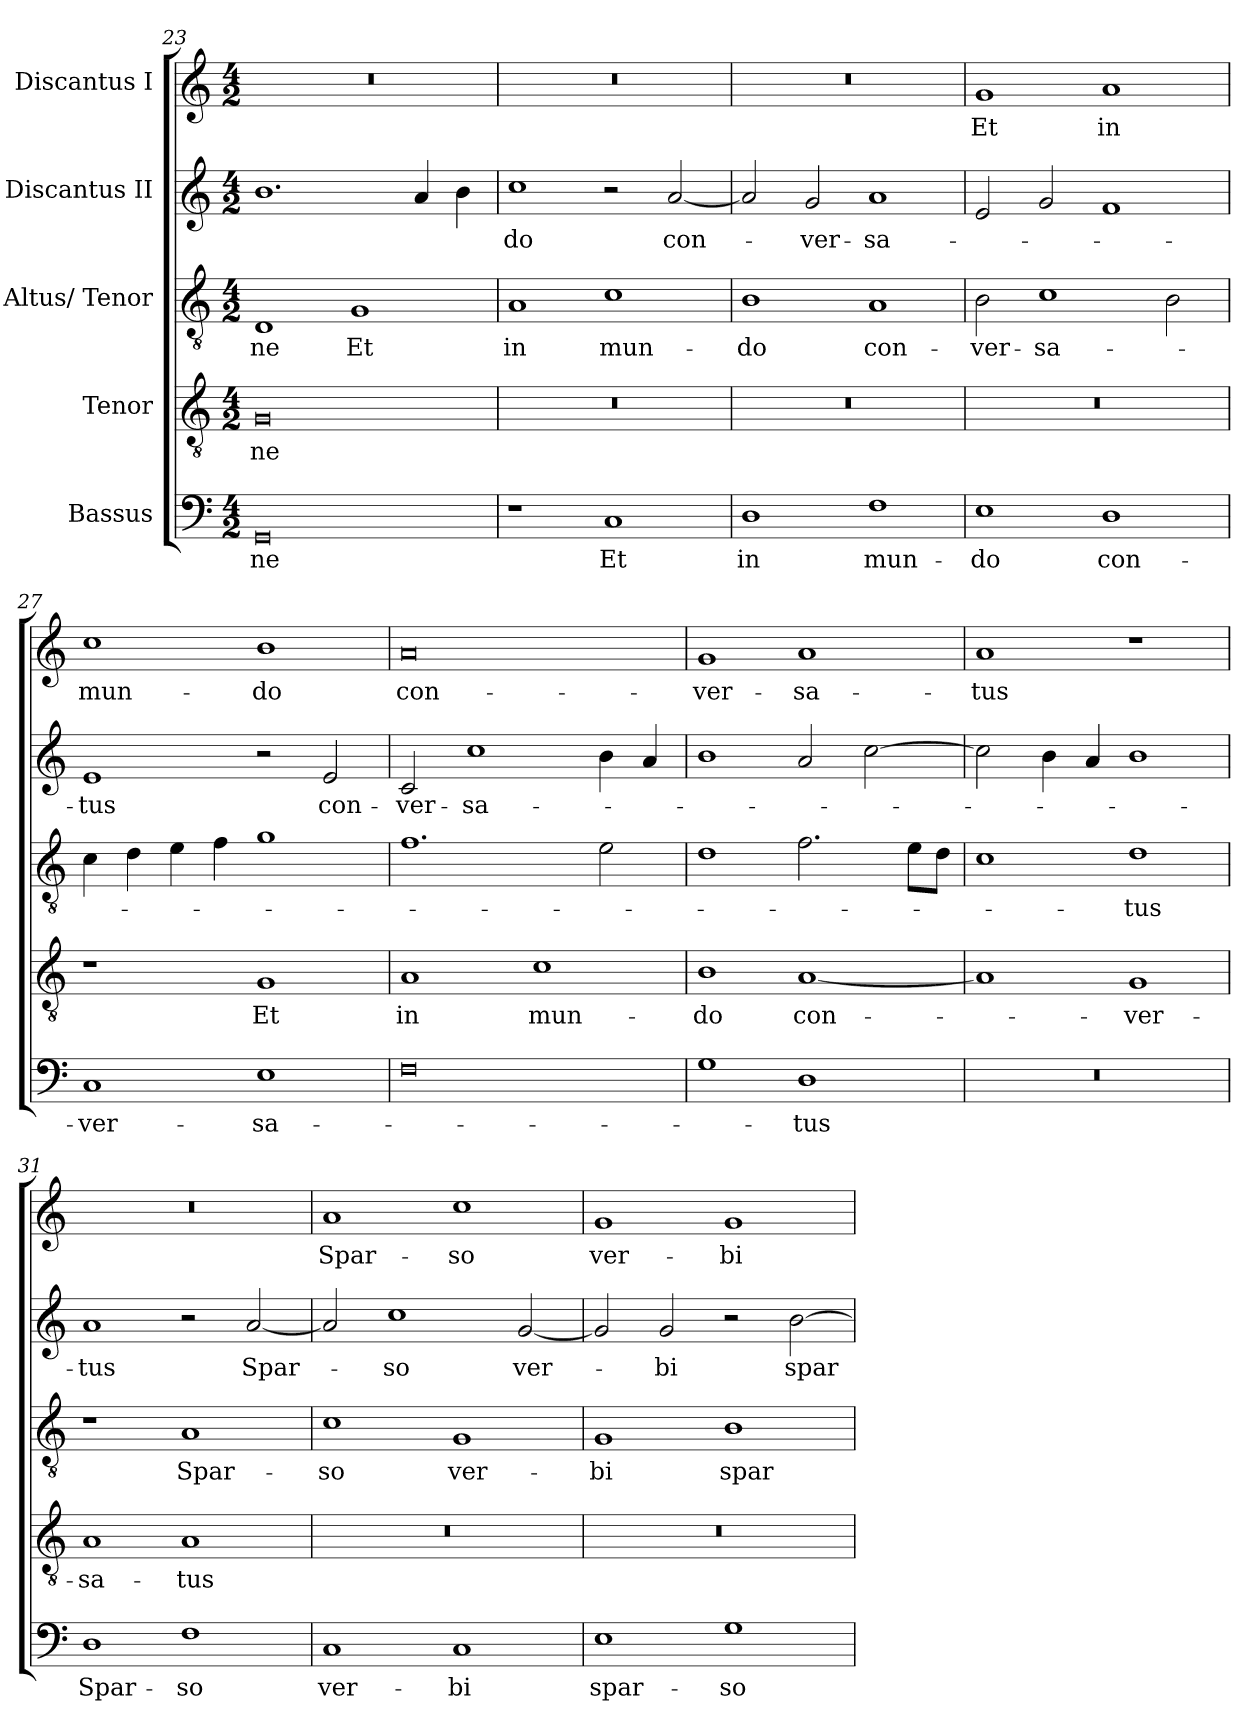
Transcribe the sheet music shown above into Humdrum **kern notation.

**kern	**text	**kern	**text	**kern	**text	**kern	**text	**kern	**text
*part5	*part5	*part4	*part4	*part3	*part3	*part2	*part2	*part1	*part1
*staff5	*staff5	*staff4	*staff4	*staff3	*staff3	*staff2	*staff2	*staff1	*staff1
*I"Bassus	*	*I"Tenor	*	*I"Altus/ Tenor	*	*I"Discantus II	*	*I"Discantus I	*
*clefF4	*	*clefGv2	*	*clefGv2	*	*clefG2	*	*clefG2	*
*k[]	*	*k[]	*	*k[]	*	*k[]	*	*k[]	*
*M4/2	*	*M4/2	*	*M4/2	*	*M4/2	*	*M4/2	*
=23	=23	=23	=23	=23	=23	=23	=23	=23	=23
0GG	-ne	0G	-ne	1D	-ne	1.b	.	0r	.
.	.	.	.	1G	Et	.	.	.	.
.	.	.	.	.	.	4a/	.	.	.
.	.	.	.	.	.	4b\	.	.	.
=24	=24	=24	=24	=24	=24	=24	=24	=24	=24
1r	.	0r	.	1A	in	1cc	-do	0r	.
1C	Et	.	.	1c	mun-	2r	.	.	.
.	.	.	.	.	.	[2a/	con-	.	.
=25	=25	=25	=25	=25	=25	=25	=25	=25	=25
1D	in	0r	.	1B	-do	2a/]	.	0r	.
.	.	.	.	.	.	2g/	-ver-	.	.
1F	mun-	.	.	1A	con-	1a	-sa-	.	.
!!LO:PB:g=z
=26	=26	=26	=26	=26	=26	=26	=26	=26	=26
1E	-do	0r	.	2B\	-ver-	2e/	.	1g	Et
.	.	.	.	1c	-sa-	2g/	.	.	.
1D	con-	.	.	.	.	1f	.	1a	in
.	.	.	.	2B\	.	.	.	.	.
=27	=27	=27	=27	=27	=27	=27	=27	=27	=27
1C	-ver-	1r	.	4c\	.	1e	-tus	1cc	mun-
.	.	.	.	4d\	.	.	.	.	.
.	.	.	.	4e\	.	.	.	.	.
.	.	.	.	4f\	.	.	.	.	.
1E	-sa-	1G	Et	1g	.	2r	.	1b	-do
.	.	.	.	.	.	2e/	con-	.	.
=28	=28	=28	=28	=28	=28	=28	=28	=28	=28
0F	.	1A	in	1.f	.	2c/	-ver-	0a	con-
.	.	.	.	.	.	1cc	-sa-	.	.
.	.	1c	mun-	.	.	.	.	.	.
.	.	.	.	2e\	.	4b\	.	.	.
.	.	.	.	.	.	4a/	.	.	.
=29	=29	=29	=29	=29	=29	=29	=29	=29	=29
1G	.	1B	-do	1d	.	1b	.	1g	-ver-
1D	-tus	[1A	con-	2.f\	.	2a/	.	1a	-sa-
.	.	.	.	.	.	[2cc\	.	.	.
.	.	.	.	8e\L	.	.	.	.	.
.	.	.	.	8d\J	.	.	.	.	.
=30	=30	=30	=30	=30	=30	=30	=30	=30	=30
0r	.	1A]	.	1c	.	2cc\]	.	1a	-tus
.	.	.	.	.	.	4b\	.	.	.
.	.	.	.	.	.	4a/	.	.	.
.	.	1G	-ver-	1d	-tus	1b	.	1r	.
=31	=31	=31	=31	=31	=31	=31	=31	=31	=31
1D	Spar-	1A	-sa-	1r	.	1a	-tus	0r	.
1F	-so	1A	-tus	1A	Spar-	2r	.	.	.
.	.	.	.	.	.	[2a/	Spar-	.	.
=32	=32	=32	=32	=32	=32	=32	=32	=32	=32
1C	ver-	0r	.	1c	-so	2a/]	.	1a	Spar-
.	.	.	.	.	.	1cc	-so	.	.
1C	-bi	.	.	1G	ver-	.	.	1cc	-so
.	.	.	.	.	.	[2g/	ver-	.	.
=33	=33	=33	=33	=33	=33	=33	=33	=33	=33
1E	spar-	0r	.	1G	-bi	2g/]	.	1g	ver-
.	.	.	.	.	.	2g/	-bi	.	.
1G	-so	.	.	1B	spar-	2r	.	1g	-bi
.	.	.	.	.	.	[2b\	spar-	.	.
=	=	=	=	=	=	=	=	=	=
*-	*-	*-	*-	*-	*-	*-	*-	*-	*-
